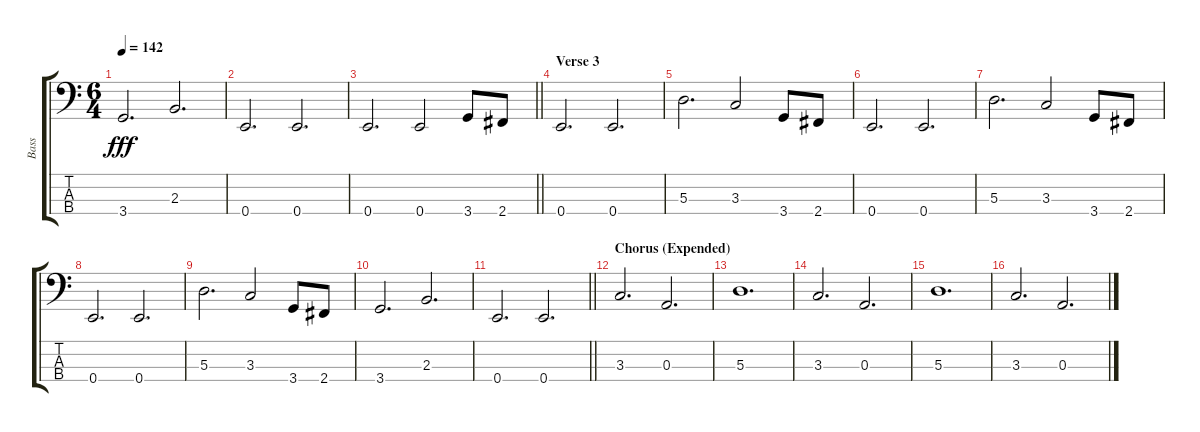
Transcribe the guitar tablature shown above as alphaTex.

\track ("Bass" "Bass") {instrument electricbassfinger}
\staff {score tabs}
\tuning (G2 D2 A1 E1) {hide}
\ts (6 4)
\tempo 142
\clef f4
\ks c
3.4.2{d dy fff} 2.3.2{d} |
0.4.2{d} 0.4.2{d} |
\barLineRight lightlight
0.4.2{d} 0.4.2 3.4.8 2.4.8 |
\section ("" "Verse 3")
0.4.2{d} 0.4.2{d} |
5.3.2{d} 3.3.2 3.4.8 2.4.8 |
0.4.2{d} 0.4.2{d} |
5.3.2{d} 3.3.2 3.4.8 2.4.8 |
0.4.2{d} 0.4.2{d} |
5.3.2{d} 3.3.2 3.4.8 2.4.8 |
3.4.2{d} 2.3.2{d} |
\barLineRight lightlight
0.4.2{d} 0.4.2{d} |
\section ("" "Chorus (Expended)")
3.3.2{d} 0.3.2{d} |
5.3.1{d} |
3.3.2{d} 0.3.2{d} |
5.3.1{d} |
3.3.2{d} 0.3.2{d}
